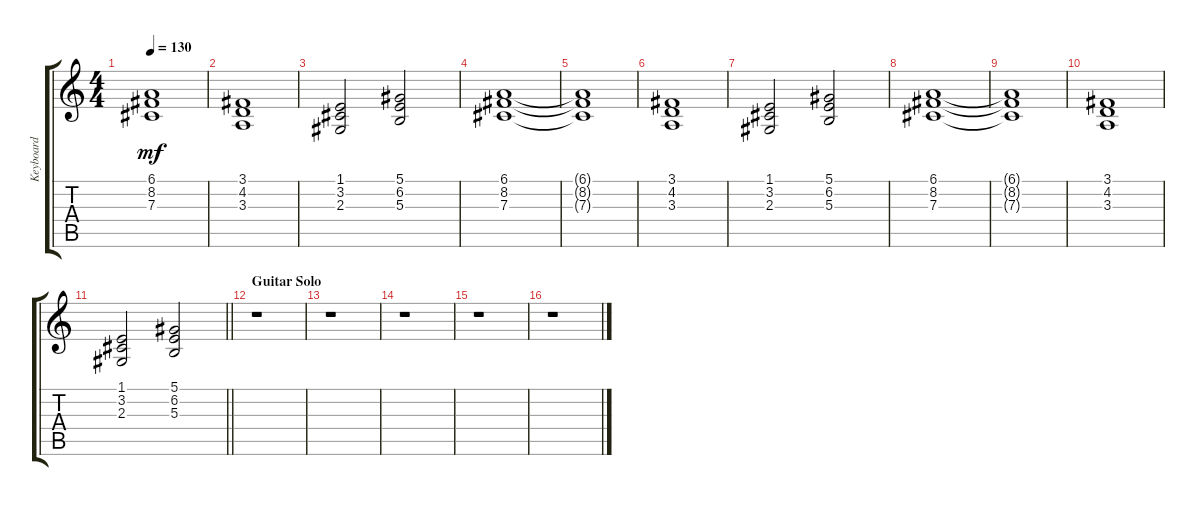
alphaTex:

\track ("Keyboard" "Keyboard") {instrument lead2sawtooth}
\staff {score tabs}
\tuning (Eb4 Bb3 Gb3 Db3 Ab2 Eb2) {hide}
\ts (4 4)
\tempo 130
\clef g2
\ks c
(6.1{t} 8.2{t} 7.3{t}).1{dy mf} |
(3.1 4.2 3.3).1 |
(1.1 3.2 2.3).2 (5.1 6.2 5.3).2 |
(6.1 8.2 7.3).1 |
(6.1{t} 8.2{t} 7.3{t}).1 |
(3.1 4.2 3.3).1 |
(1.1 3.2 2.3).2 (5.1 6.2 5.3).2 |
(6.1 8.2 7.3).1 |
(6.1{t} 8.2{t} 7.3{t}).1 |
(3.1 4.2 3.3).1 |
\barLineRight lightlight
(1.1 3.2 2.3).2 (5.1 6.2 5.3).2 |
\section ("" "Guitar Solo")
r.1 |
r.1 |
r.1 |
r.1 |
r.1
